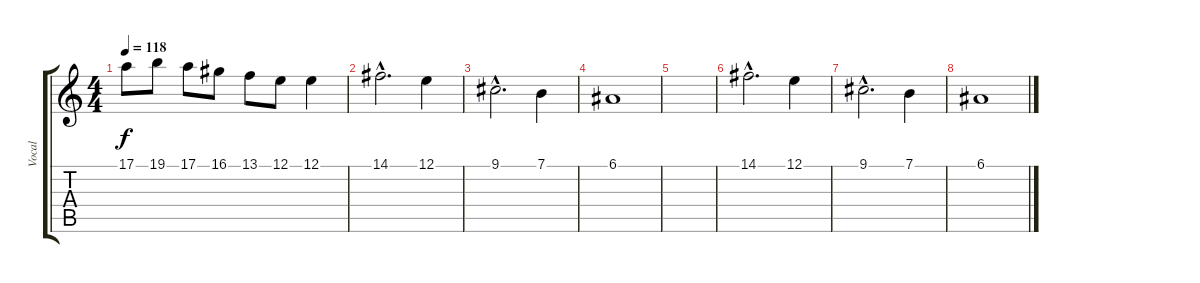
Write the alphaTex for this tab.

\track ("Vocal" "Vocal") {instrument brasssection}
\staff {score tabs}
\tuning (E4 B3 G3 D3 A2 E2) {hide}
\ts (4 4)
\tempo 118
\clef g2
\ks c
17.1.8{dy f} 19.1.8 17.1.8 16.1.8 13.1.8 12.1.8 12.1.4 |
14.1{hac}.2{d} 12.1.4 |
9.1{hac}.2{d} 7.1.4 |
6.1.1 |
|
14.1{hac}.2{d} 12.1.4 |
9.1{hac}.2{d} 7.1.4 |
6.1.1
